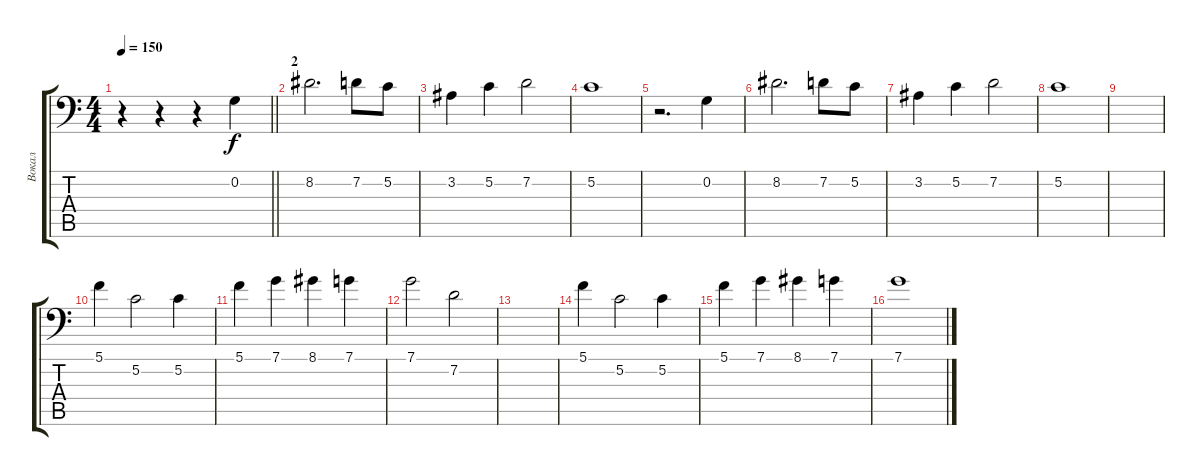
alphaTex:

\track ("Вокал" "Вокал") {instrument flute}
\staff {score tabs}
\tuning (C4 G3 Eb3 Bb2 F2 Bb1) {hide}
\ts (4 4)
\tempo 150
\clef f4
\barLineRight lightlight
\ks c
r.4{dy f} r.4 r.4 0.2.4 |
\section ("" "2")
8.2.2{d} 7.2.8 5.2.8 |
3.2.4 5.2.4 7.2.2 |
5.2.1 |
r.2{d} 0.2.4 |
8.2.2{d} 7.2.8 5.2.8 |
3.2.4 5.2.4 7.2.2 |
5.2.1 |
|
5.1.4 5.2.2 5.2.4 |
5.1.4 7.1.4 8.1.4 7.1.4 |
7.1.2 7.2.2 |
|
5.1.4 5.2.2 5.2.4 |
5.1.4 7.1.4 8.1.4 7.1.4 |
7.1.1
